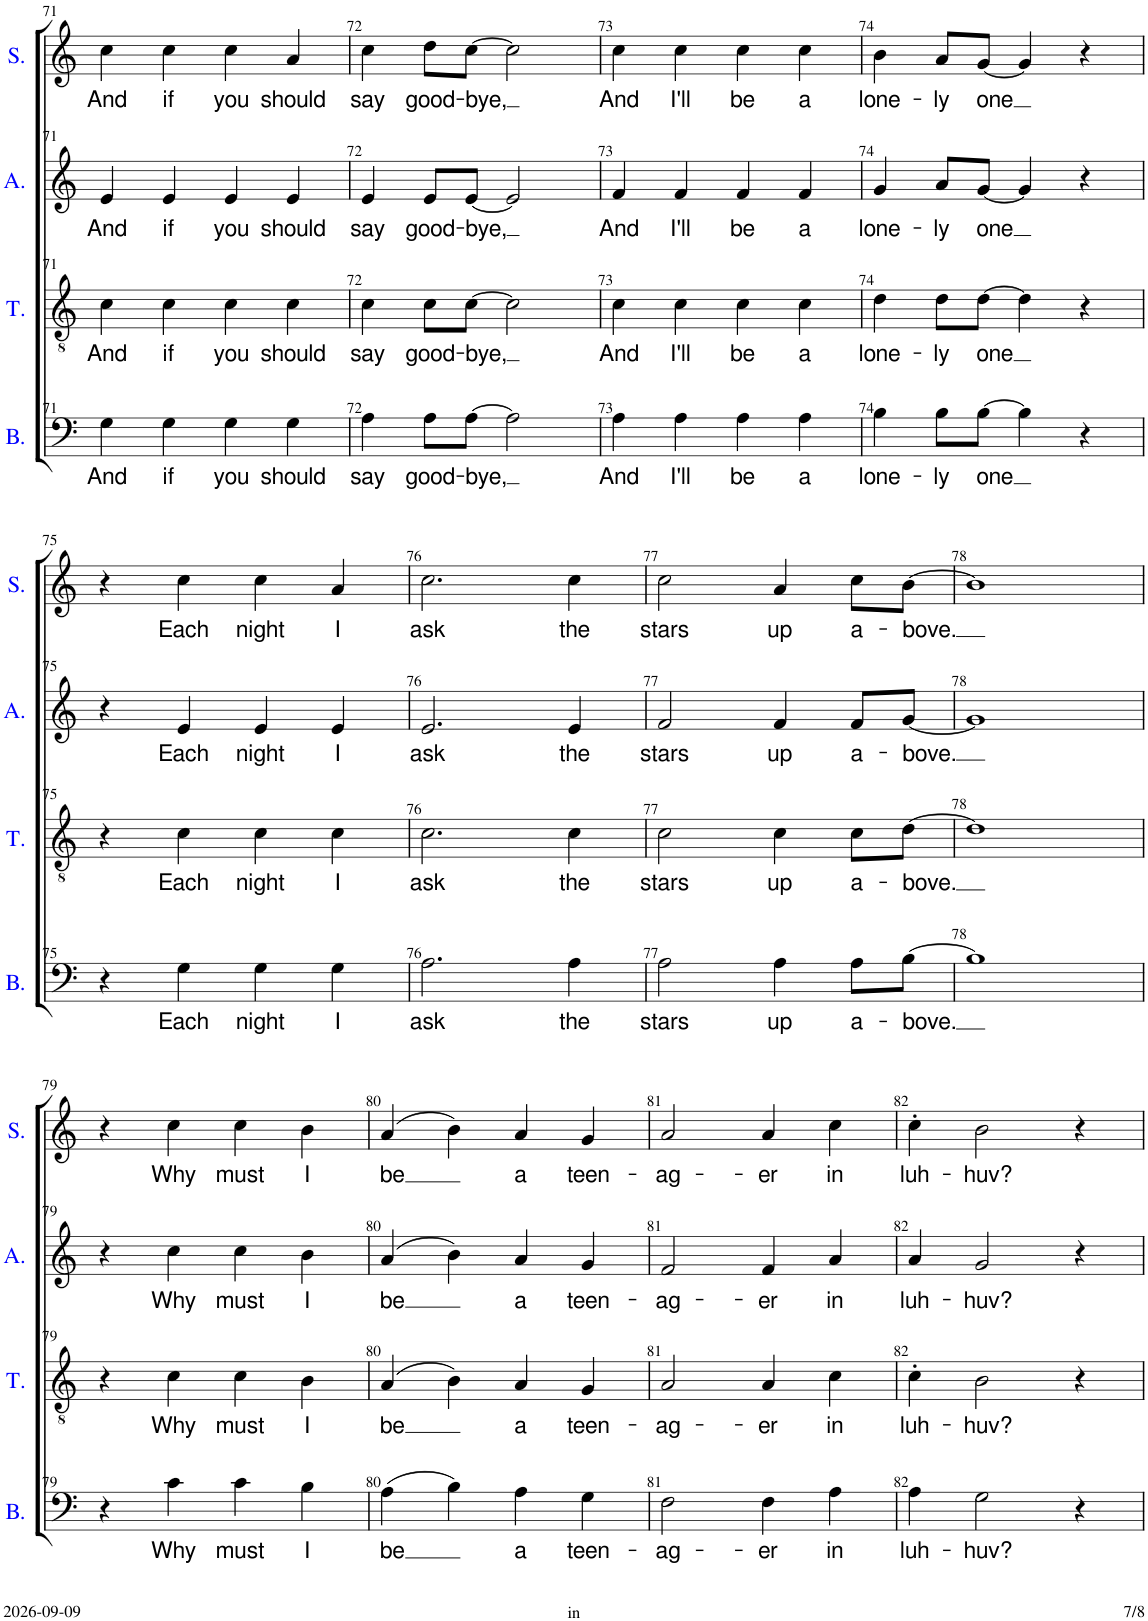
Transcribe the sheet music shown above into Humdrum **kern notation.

**kern	**text	**kern	**text	**kern	**text	**kern	**text
*part4	*part4	*part3	*part3	*part2	*part2	*part1	*part1
*staff4	*staff4	*staff3	*staff3	*staff2	*staff2	*staff1	*staff1
*I"Bass	*	*I"Tenor	*	*I"Alto	*	*I"Soprano	*
*I'B.	*	*I'T.	*	*I'A.	*	*I'S.	*
!!LO:PB:g=z
*clefF4	*	*clefGv2	*	*clefG2	*	*clefG2	*
*k[]	*	*k[]	*	*k[]	*	*k[]	*
*M2/2	*	*M2/2	*	*M2/2	*	*M2/2	*
*met(c|)	*	*met(c|)	*	*met(c|)	*	*met(c|)	*
=71	=71	=71	=71	=71	=71	=71	=71
!	!LO:LY:b	!	!LO:LY:b	!	!LO:LY:b	!	!LO:LY:b
4G\	And	4c\	And	4e/	And	4cc\	And
!	!LO:LY:b	!	!LO:LY:b	!	!LO:LY:b	!	!LO:LY:b
4G\	if	4c\	if	4e/	if	4cc\	if
!	!LO:LY:b	!	!LO:LY:b	!	!LO:LY:b	!	!LO:LY:b
4G\	you	4c\	you	4e/	you	4cc\	you
!	!LO:LY:b	!	!LO:LY:b	!	!LO:LY:b	!	!LO:LY:b
4G\	should	4c\	should	4e/	should	4a/	should
=72	=72	=72	=72	=72	=72	=72	=72
!	!LO:LY:b	!	!LO:LY:b	!	!LO:LY:b	!	!LO:LY:b
4A\	say	4c\	say	4e/	say	4cc\	say
!	!LO:LY:b	!	!LO:LY:b	!	!LO:LY:b	!	!LO:LY:b
8A\L	good-	8c\L	good-	8e/L	good-	8dd\L	good-
!	!LO:LY:b	!	!LO:LY:b	!	!LO:LY:b	!	!LO:LY:b
[8A\J	-bye,	[8c\J	-bye,	[8e/J	-bye,	[8cc\J	-bye,
2A\]	.	2c\]	.	2e/]	.	2cc\]	.
=73	=73	=73	=73	=73	=73	=73	=73
!	!LO:LY:b	!	!LO:LY:b	!	!LO:LY:b	!	!LO:LY:b
4A\	And	4c\	And	4f/	And	4cc\	And
!	!LO:LY:b	!	!LO:LY:b	!	!LO:LY:b	!	!LO:LY:b
4A\	I'll	4c\	I'll	4f/	I'll	4cc\	I'll
!	!LO:LY:b	!	!LO:LY:b	!	!LO:LY:b	!	!LO:LY:b
4A\	be	4c\	be	4f/	be	4cc\	be
!	!LO:LY:b	!	!LO:LY:b	!	!LO:LY:b	!	!LO:LY:b
4A\	a	4c\	a	4f/	a	4cc\	a
=74	=74	=74	=74	=74	=74	=74	=74
!	!LO:LY:b	!	!LO:LY:b	!	!LO:LY:b	!	!LO:LY:b
4B\	lone-	4d\	lone-	4g/	lone-	4b\	lone-
!	!LO:LY:b	!	!LO:LY:b	!	!LO:LY:b	!	!LO:LY:b
8B\L	-ly	8d\L	-ly	8a/L	-ly	8a/L	-ly
!	!LO:LY:b	!	!LO:LY:b	!	!LO:LY:b	!	!LO:LY:b
[8B\J	one	[8d\J	one	[8g/J	one	[8g/J	one
4B\]	.	4d\]	.	4g/]	.	4g/]	.
4r	.	4r	.	4r	.	4r	.
!!LO:LB:g=z
=75	=75	=75	=75	=75	=75	=75	=75
4r	.	4r	.	4r	.	4r	.
!	!LO:LY:b	!	!LO:LY:b	!	!LO:LY:b	!	!LO:LY:b
4G\	Each	4c\	Each	4e/	Each	4cc\	Each
!	!LO:LY:b	!	!LO:LY:b	!	!LO:LY:b	!	!LO:LY:b
4G\	night	4c\	night	4e/	night	4cc\	night
!	!LO:LY:b	!	!LO:LY:b	!	!LO:LY:b	!	!LO:LY:b
4G\	I	4c\	I	4e/	I	4a/	I
=76	=76	=76	=76	=76	=76	=76	=76
!	!LO:LY:b	!	!LO:LY:b	!	!LO:LY:b	!	!LO:LY:b
2.A\	ask	2.c\	ask	2.e/	ask	2.cc\	ask
!	!LO:LY:b	!	!LO:LY:b	!	!LO:LY:b	!	!LO:LY:b
4A\	the	4c\	the	4e/	the	4cc\	the
=77	=77	=77	=77	=77	=77	=77	=77
!	!LO:LY:b	!	!LO:LY:b	!	!LO:LY:b	!	!LO:LY:b
2A\	stars	2c\	stars	2f/	stars	2cc\	stars
!	!LO:LY:b	!	!LO:LY:b	!	!LO:LY:b	!	!LO:LY:b
4A\	up	4c\	up	4f/	up	4a/	up
!	!LO:LY:b	!	!LO:LY:b	!	!LO:LY:b	!	!LO:LY:b
8A\L	a-	8c\L	a-	8f/L	a-	8cc\L	a-
!	!LO:LY:b	!	!LO:LY:b	!	!LO:LY:b	!	!LO:LY:b
[8B\J	-bove.	[8d\J	-bove.	[8g/J	-bove.	[8b\J	-bove.
=78	=78	=78	=78	=78	=78	=78	=78
1B]	.	1d]	.	1g]	.	1b]	.
!!LO:LB:g=z
=79	=79	=79	=79	=79	=79	=79	=79
4r	.	4r	.	4r	.	4r	.
!	!LO:LY:b	!	!LO:LY:b	!	!LO:LY:b	!	!LO:LY:b
4c\	Why	4c\	Why	4cc\	Why	4cc\	Why
!	!LO:LY:b	!	!LO:LY:b	!	!LO:LY:b	!	!LO:LY:b
4c\	must	4c\	must	4cc\	must	4cc\	must
!	!LO:LY:b	!	!LO:LY:b	!	!LO:LY:b	!	!LO:LY:b
4B\	I	4B\	I	4b\	I	4b\	I
=80	=80	=80	=80	=80	=80	=80	=80
!	!LO:LY:b	!	!LO:LY:b	!	!LO:LY:b	!	!LO:LY:b
(4A\	be	(4A/	be	(4a/	be	(4a/	be
4B\)	.	4B\)	.	4b\)	.	4b\)	.
!	!LO:LY:b	!	!LO:LY:b	!	!LO:LY:b	!	!LO:LY:b
4A\	a	4A/	a	4a/	a	4a/	a
!	!LO:LY:b	!	!LO:LY:b	!	!LO:LY:b	!	!LO:LY:b
4G\	teen-	4G/	teen-	4g/	teen-	4g/	teen-
=81	=81	=81	=81	=81	=81	=81	=81
!	!LO:LY:b	!	!LO:LY:b	!	!LO:LY:b	!	!LO:LY:b
2F\	-ag-	2A/	-ag-	2f/	-ag-	2a/	-ag-
!	!LO:LY:b	!	!LO:LY:b	!	!LO:LY:b	!	!LO:LY:b
4F\	-er	4A/	-er	4f/	-er	4a/	-er
!	!LO:LY:b	!	!LO:LY:b	!	!LO:LY:b	!	!LO:LY:b
4A\	in	4c\	in	4a/	in	4cc\	in
=82	=82	=82	=82	=82	=82	=82	=82
!	!LO:LY:b	!	!LO:LY:b	!	!LO:LY:b	!	!LO:LY:b
4A\	luh-	4c'\	luh-	4a/	luh-	4cc'\	luh-
!	!LO:LY:b	!	!LO:LY:b	!	!LO:LY:b	!	!LO:LY:b
2G\	-huv?	2B\	-huv?	2g/	-huv?	2b\	-huv?
4r	.	4r	.	4r	.	4r	.
=	=	=	=	=	=	=	=
*-	*-	*-	*-	*-	*-	*-	*-
